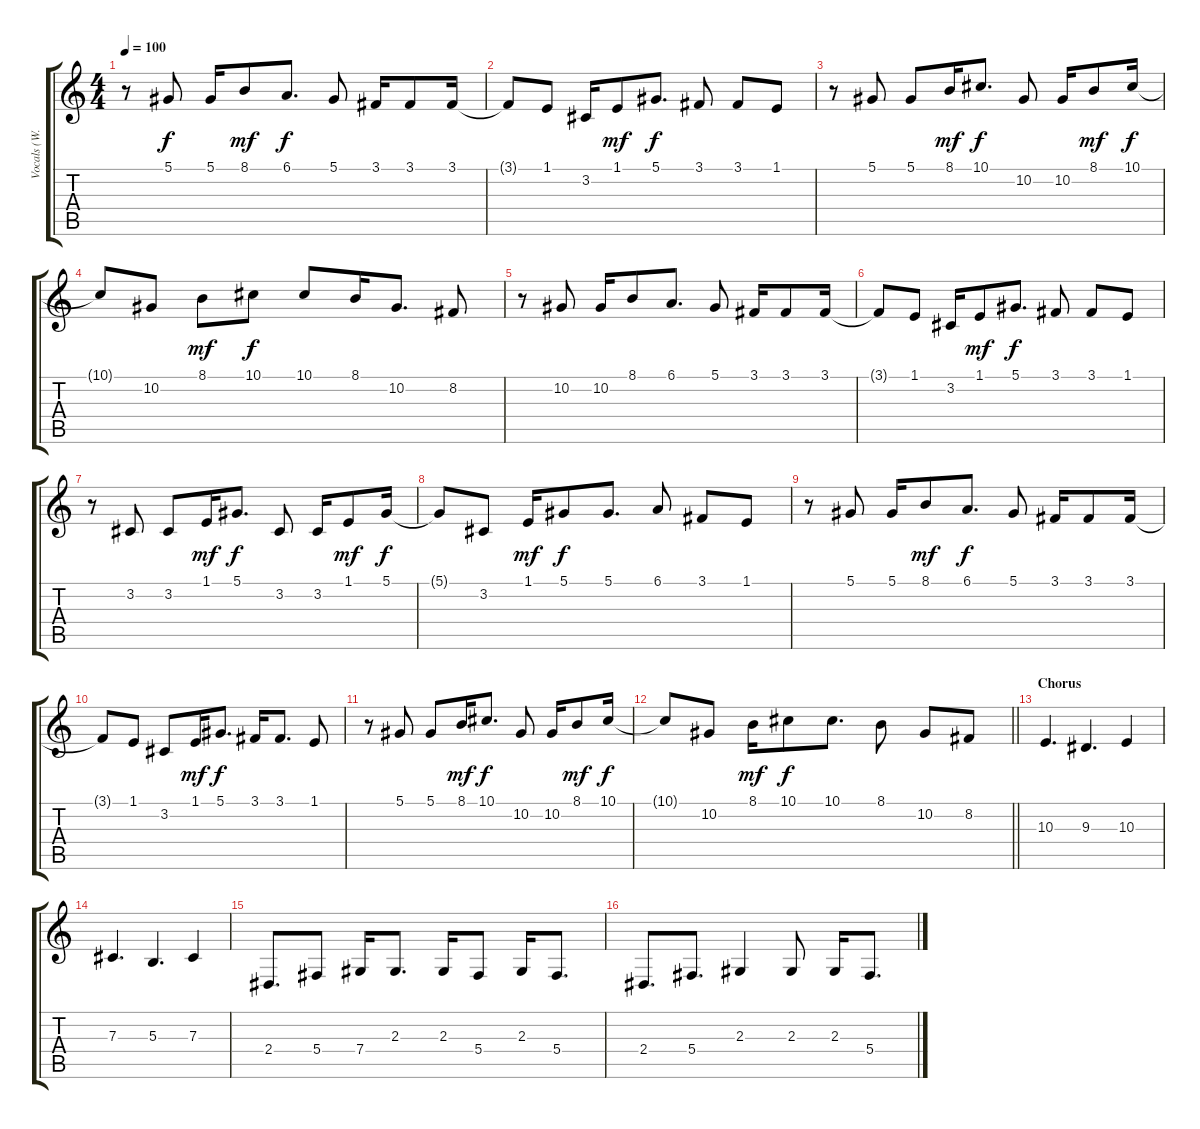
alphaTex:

\track ("Vocals (W. Axl Rose)" "Vocals (W.") {instrument lead2sawtooth}
\staff {score tabs}
\tuning (Eb4 Bb3 Gb3 Db3 Ab2 Eb2) {hide}
\ts (4 4)
\tempo 100
\clef g2
\ks c
r.8{dy f} 5.1.8 5.1.16 8.1.8{dy mf} 6.1.8{d dy f} 5.1.8 3.1.16 3.1.8 3.1.16 |
3.1{t}.8 1.1.8 3.2.16 1.1.8{dy mf} 5.1.8{d dy f} 3.1.8 3.1.8 1.1.8 |
r.8 5.1.8 5.1.8 8.1.16{dy mf} 10.1.8{d dy f} 10.2.8 10.2.16 8.1.8{dy mf} 10.1.16{dy f} |
10.1{t}.8 10.2.8 8.1.8{dy mf} 10.1.8{dy f} 10.1.8 8.1.16 10.2.8{d} 8.2.8 |
r.8 10.2.8 10.2.16 8.1.8 6.1.8{d} 5.1.8 3.1.16 3.1.8 3.1.16 |
3.1{t}.8 1.1.8 3.2.16 1.1.8{dy mf} 5.1.8{d dy f} 3.1.8 3.1.8 1.1.8 |
r.8 3.2.8 3.2.8 1.1.16{dy mf} 5.1.8{d dy f} 3.2.8 3.2.16 1.1.8{dy mf} 5.1.16{dy f} |
5.1{t}.8 3.2.8 1.1.16{dy mf} 5.1.8{dy f} 5.1.8{d} 6.1.8 3.1.8 1.1.8 |
r.8 5.1.8 5.1.16 8.1.8{dy mf} 6.1.8{d dy f} 5.1.8 3.1.16 3.1.8 3.1.16 |
3.1{t}.8 1.1.8 3.2.8 1.1.16{dy mf} 5.1.8{d dy f} 3.1.16 3.1.8{d} 1.1.8 |
r.8 5.1.8 5.1.8 8.1.16{dy mf} 10.1.8{d dy f} 10.2.8 10.2.16 8.1.8{dy mf} 10.1.16{dy f} |
\barLineRight lightlight
10.1{t}.8 10.2.8 8.1.16{dy mf} 10.1.8{dy f} 10.1.8{d} 8.1.8 10.2.8 8.2.8 |
\section ("" "Chorus")
10.3.4{d} 9.3.4{d} 10.3.4 |
7.3.4{d} 5.3.4{d} 7.3.4 |
2.4.8{d} 5.4.8 7.4.16 2.3.8{d} 2.3.16 5.4.8 2.3.16 5.4.8{d} |
2.4.8{d} 5.4.8{d} 2.3.4 2.3.8 2.3.16 5.4.8{d}
